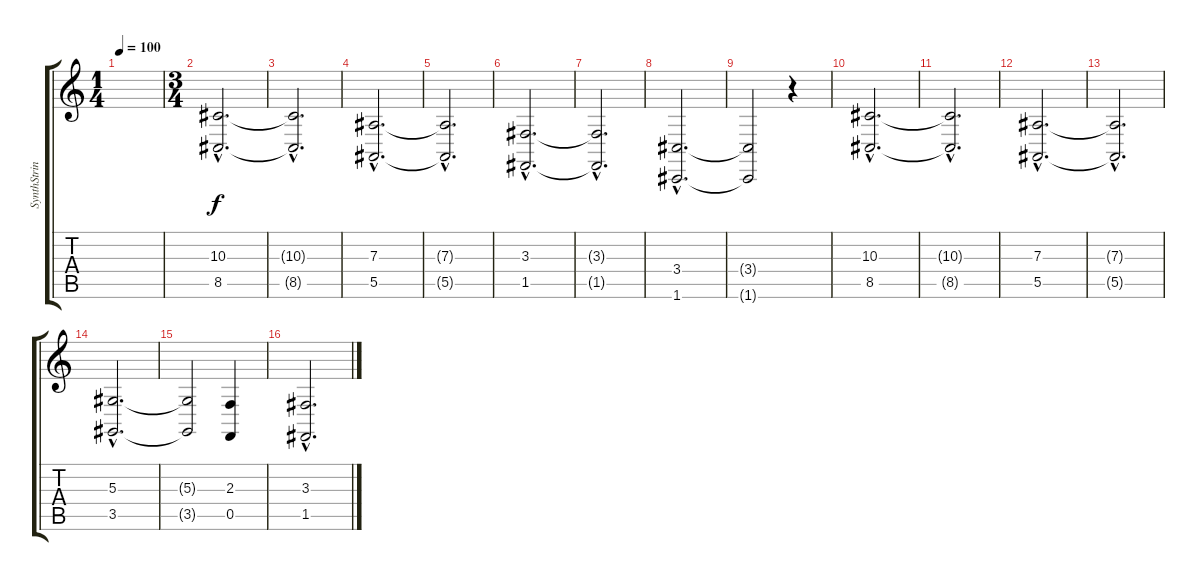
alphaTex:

\track ("SynthStrings" "SynthStrin") {instrument stringensemble1}
\staff {score tabs}
\tuning (C4 G3 Eb3 Bb2 F2 C2) {hide}
\ts (1 4)
\tempo 100
\clef g2
\ks c
|
\ts (3 4)
(10.3{hac} 8.5{hac}).2{d} |
(10.3{hac t} 8.5{hac t}).2{d} |
(7.3{hac} 5.5{hac}).2{d} |
(7.3{hac t} 5.5{hac t}).2{d} |
(3.3{hac} 1.5{hac}).2{d} |
(3.3{hac t} 1.5{hac t}).2{d} |
(3.4{hac} 1.6{hac}).2{d} |
(3.4{t} 1.6{t}).2 r.4 |
(10.3{hac} 8.5{hac}).2{d} |
(10.3{hac t} 8.5{hac t}).2{d} |
(7.3{hac} 5.5{hac}).2{d} |
(7.3{hac t} 5.5{hac t}).2{d} |
(5.3{hac} 3.5{hac}).2{d} |
(5.3{t} 3.5{t}).2 (2.3 0.5).4 |
(3.3{hac} 1.5{hac}).2{d}
